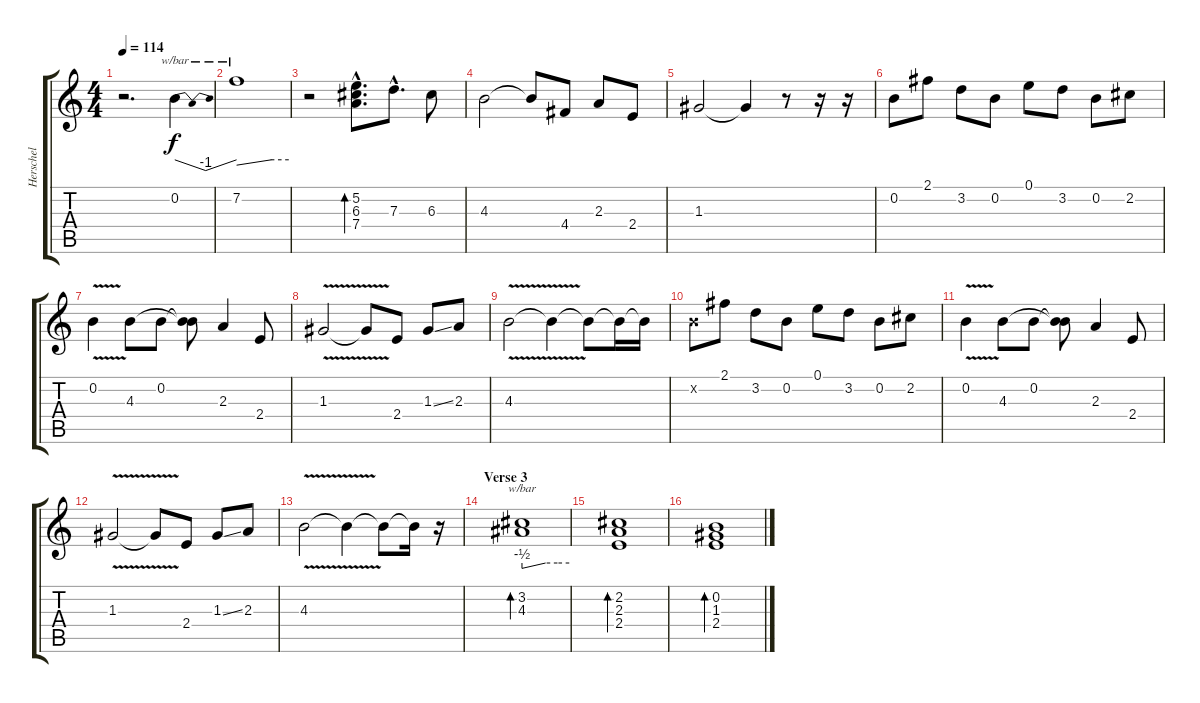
\track ("Herschel" "Herschel") {instrument electricguitarjazz}
\staff {score tabs}
\tuning (E4 B3 G3 D3 A2 E2) {hide}
\ts (4 4)
\tempo 114
\clef g2
\ks c
r.2{d dy f} 0.2.4{tbe (dip default 0 0 30 -4 60 0)} |
7.2.1{tbe (custom default 0 -2 40 0 60 0)} |
r.2 (5.2{hac} 6.3{hac} 7.4{hac}).8{d bd 240} 7.3{hac}.8{d} 6.3.8 |
4.3.2 4.3{t}.8 4.4.8 2.3.8 2.4.8 |
1.3.2 1.3{t}.4 r.8 r.16 r.16 |
0.2.8 2.1.8 3.2.8 0.2.8 0.1.8 3.2.8 0.2.8 2.2.8 |
0.2{v}.4 4.3.8 0.2.8 (0.2{t} 4.3{t}).8 2.3.4 2.4.8 |
1.3{v}.2 1.3{t}.8 2.4.8 1.3{ss}.8 2.3.8 |
4.3{v}.2 4.3{t}.4 4.3{t}.8 4.3{t}.16 4.3{t}.16 |
0.2{x}.8 2.1.8 3.2.8 0.2.8 0.1.8 3.2.8 0.2.8 2.2.8 |
0.2{v}.4 4.3.8 0.2.8 (0.2{t} 4.3{t}).8 2.3.4 2.4.8 |
1.3{v}.2 1.3{t}.8 2.4.8 1.3{ss}.8 2.3.8 |
4.3{v}.2 4.3{t}.4 4.3{t}.8 4.3{t}.16 r.16 |
\section ("" "Verse 3")
(3.2 4.3).1{tbe (custom default 0 -2 30 0 45 0 60 0) bd 480} |
(2.2 2.3 2.4).1{bd 120} |
(0.2 1.3 2.4).1{bd 120}
